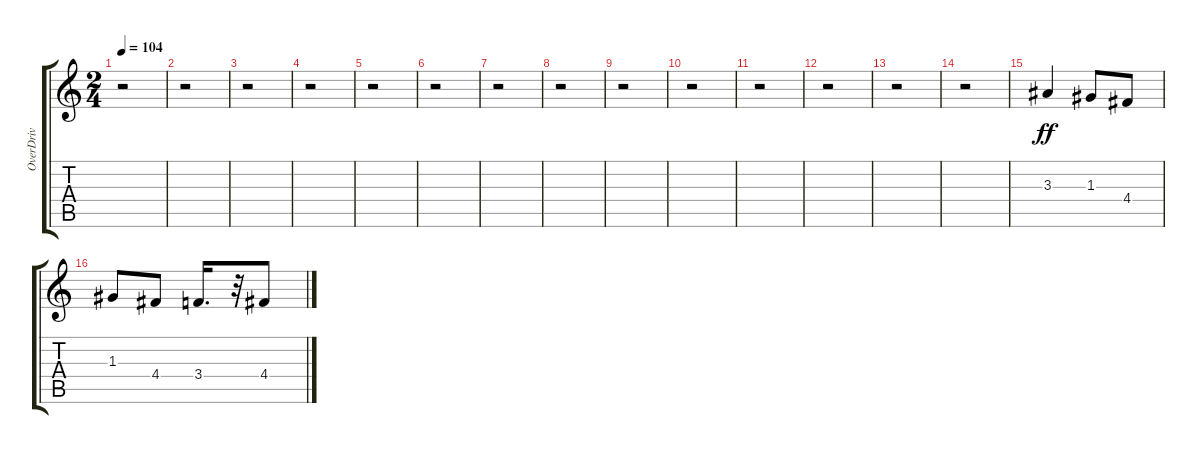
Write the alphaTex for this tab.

\track ("OverDriv" "OverDriv") {instrument overdrivenguitar}
\staff {score tabs}
\tuning (E4 B3 G3 D3 A2 E2) {hide}
\ts (2 4)
\tempo 104
\clef g2
\ks c
r.2{dy f} |
r.2 |
r.2 |
r.2 |
r.2 |
r.2 |
r.2 |
r.2 |
r.2 |
r.2 |
r.2 |
r.2 |
r.2 |
r.2 |
3.3.4{dy ff} 1.3.8 4.4.8 |
1.3.8 4.4.8 3.4.16{d} r.32 4.4.8
